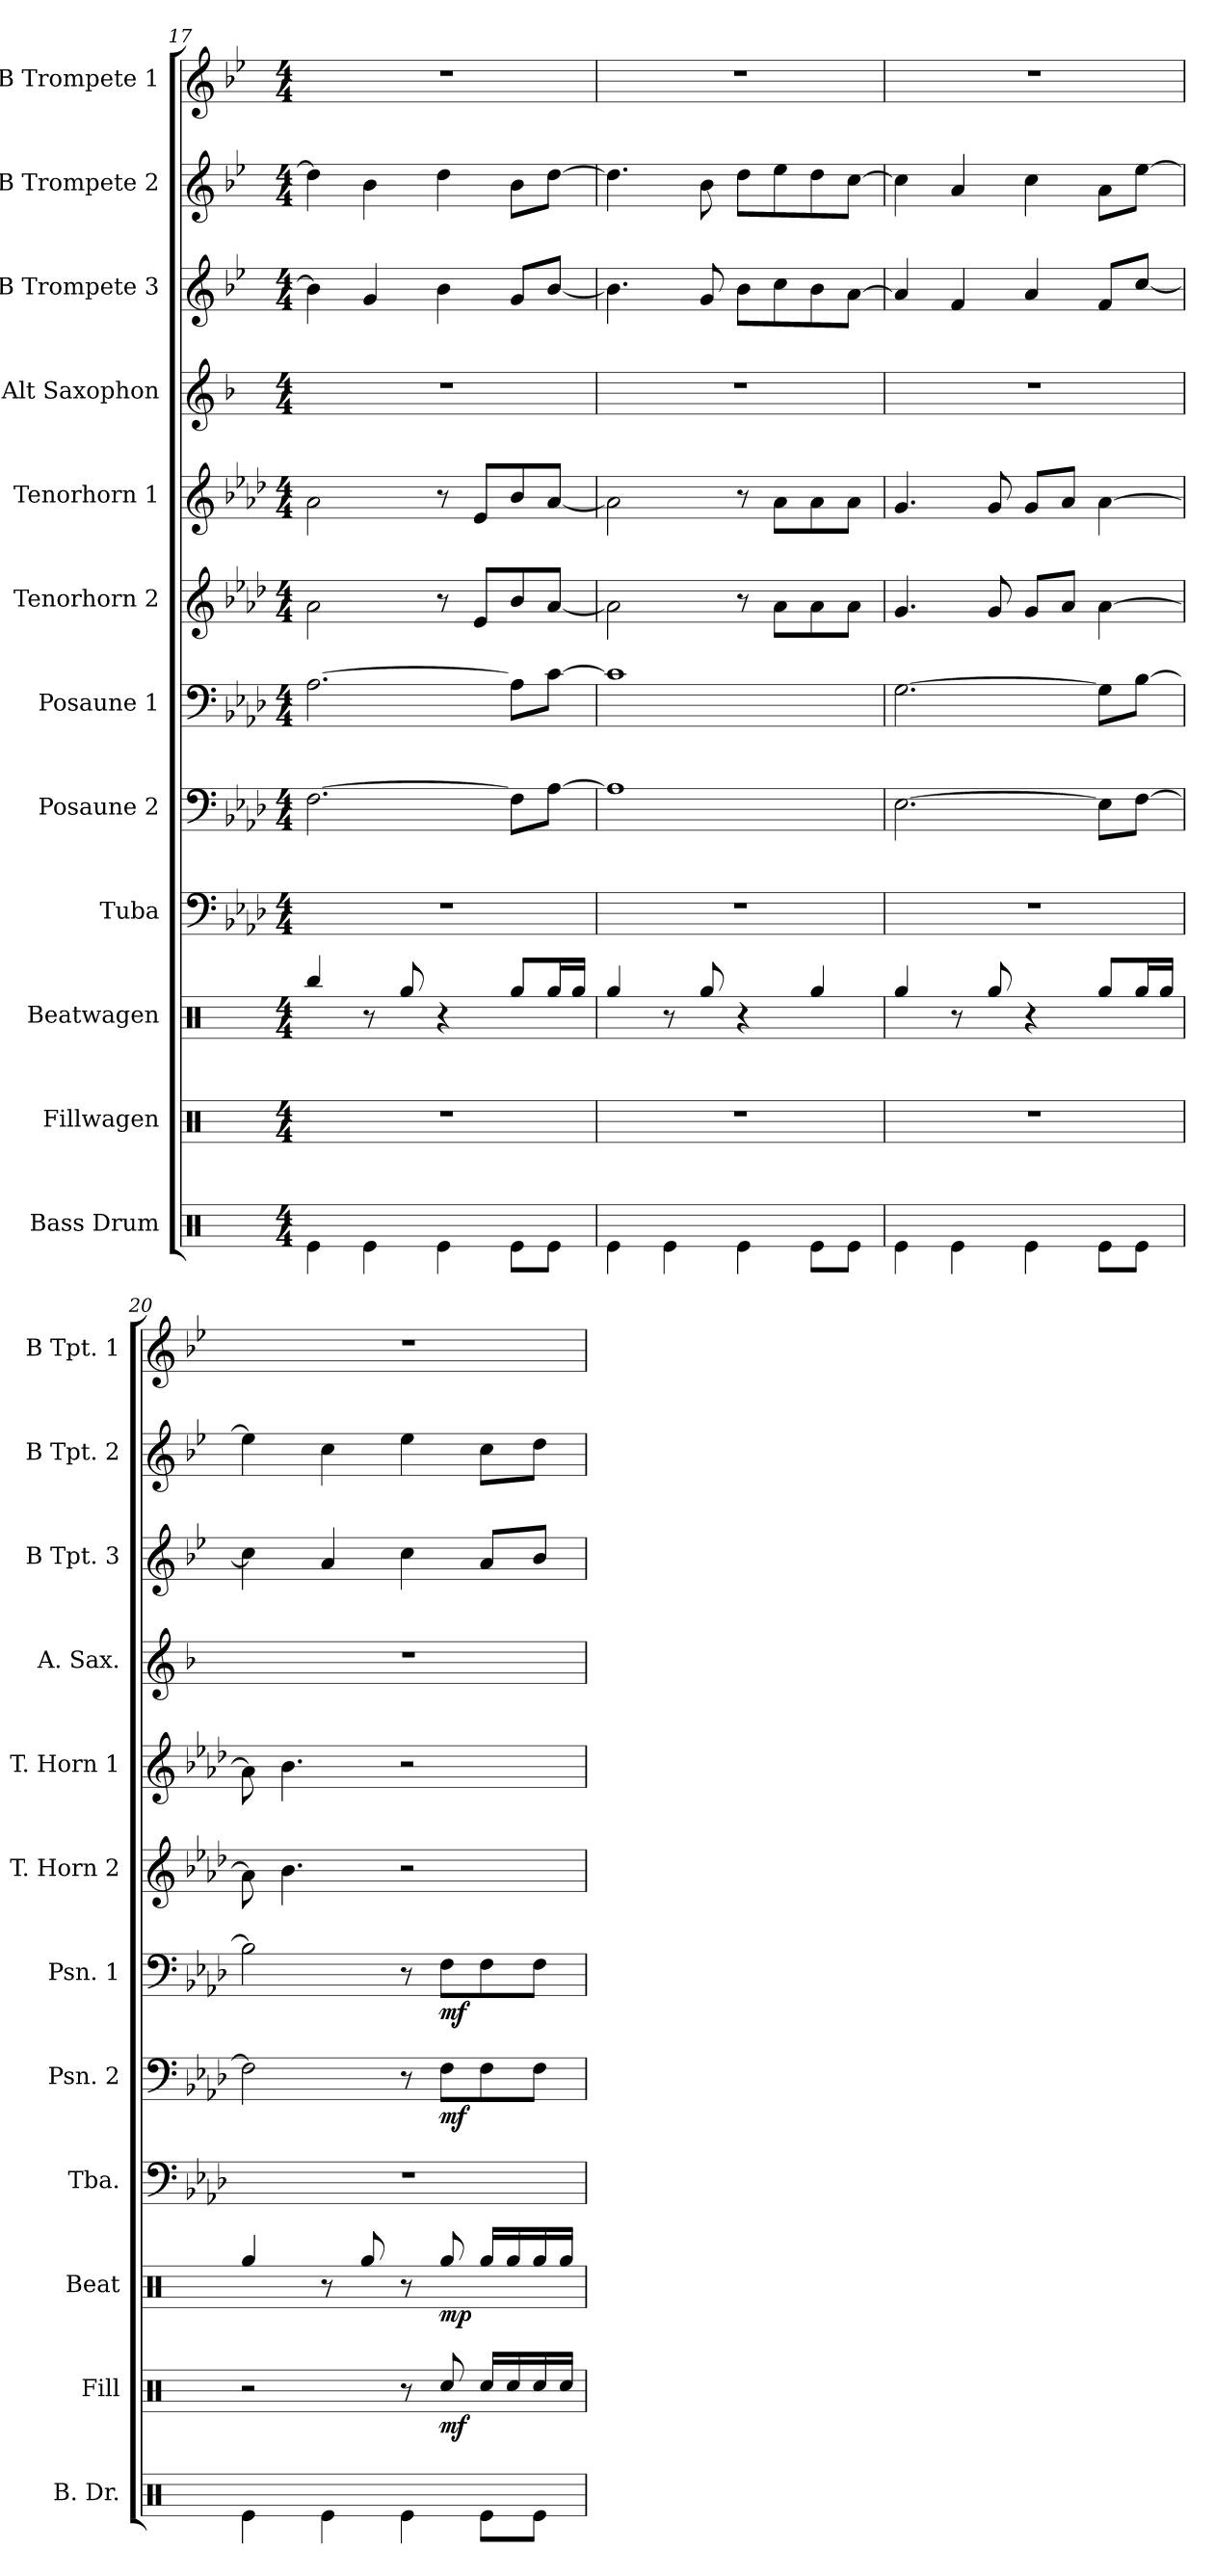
**kern	**kern	**dynam	**kern	**dynam	**kern	**kern	**dynam	**kern	**dynam	**kern	**kern	**kern	**kern	**kern	**kern
*part12	*part11	*part11	*part10	*part10	*part9	*part8	*part8	*part7	*part7	*part6	*part5	*part4	*part3	*part2	*part1
*staff12	*staff11	*staff11	*staff10	*staff10	*staff9	*staff8	*staff8	*staff7	*staff7	*staff6	*staff5	*staff4	*staff3	*staff2	*staff1
*I"Bass Drum	*I"Fillwagen	*	*I"Beatwagen	*	*I"Tuba	*I"Posaune 2	*	*I"Posaune 1	*	*I"Tenorhorn 2	*I"Tenorhorn 1	*I"Alt Saxophon	*I"B Trompete 3	*I"B Trompete 2	*I"B Trompete 1
*I'B. Dr.	*I'Fill	*	*I'Beat	*	*I'Tba.	*I'Psn. 2	*	*I'Psn. 1	*	*I'T. Horn 2	*I'T. Horn 1	*I'A. Sax.	*I'B Tpt. 3	*I'B Tpt. 2	*I'B Tpt. 1
*clefX	*clefX	*	*clefX	*	*clefF4	*clefF4	*	*clefF4	*	*clefG2	*clefG2	*clefG2	*clefG2	*clefG2	*clefG2
*	*	*	*	*	*	*	*	*	*	*ITrd8c14	*ITrd8c14	*ITrd5c9	*ITrd1c2	*ITrd1c2	*ITrd1c2
*k[]	*k[]	*	*k[]	*	*k[b-e-a-d-]	*k[b-e-a-d-]	*	*k[b-e-a-d-]	*	*k[b-e-a-d-]	*k[b-e-a-d-]	*k[b-e-a-d-]	*k[b-e-a-d-]	*k[b-e-a-d-]	*k[b-e-a-d-]
*M4/4	*M4/4	*	*M4/4	*	*M4/4	*M4/4	*	*M4/4	*	*M4/4	*M4/4	*M4/4	*M4/4	*M4/4	*M4/4
=17	=17	=17	=17	=17	=17	=17	=17	=17	=17	=17	=17	=17	=17	=17	=17
4Re\	1r	.	4Rbb/	.	1r	[2.F\	.	[2.A-\	.	2A-\	2A-\	1r	4a-\]	4cc\]	1r
4Re\	.	.	8r	.	.	.	.	.	.	.	.	.	4f/	4a-\	.
.	.	.	8Rgg/	.	.	.	.	.	.	.	.	.	.	.	.
4Re\	.	.	4r	.	.	.	.	.	.	8r	8r	.	4a-\	4cc\	.
.	.	.	.	.	.	.	.	.	.	8E-/L	8E-/L	.	.	.	.
8Re\L	.	.	8Rgg/L	.	.	8F\L]	.	8A-\L]	.	8B-/	8B-/	.	8f/L	8a-\L	.
8Re\J	.	.	16Rgg/L	.	.	[8A-\J	.	[8c\J	.	[8A-/J	[8A-/J	.	[8a-/J	[8cc\J	.
.	.	.	16Rgg/JJ	.	.	.	.	.	.	.	.	.	.	.	.
=18	=18	=18	=18	=18	=18	=18	=18	=18	=18	=18	=18	=18	=18	=18	=18
4Re\	1r	.	4Rgg/	.	1r	1A-]	.	1c]	.	2A-\]	2A-\]	1r	4.a-\]	4.cc\]	1r
4Re\	.	.	8r	.	.	.	.	.	.	.	.	.	.	.	.
.	.	.	8Rgg/	.	.	.	.	.	.	.	.	.	8f/	8a-\	.
4Re\	.	.	4r	.	.	.	.	.	.	8r	8r	.	8a-\L	8cc\L	.
.	.	.	.	.	.	.	.	.	.	8A-\L	8A-\L	.	8b-\	8dd-\	.
8Re\L	.	.	4Rgg/	.	.	.	.	.	.	8A-\	8A-\	.	8a-\	8cc\	.
8Re\J	.	.	.	.	.	.	.	.	.	8A-\J	8A-\J	.	[8g\J	[8b-\J	.
=19	=19	=19	=19	=19	=19	=19	=19	=19	=19	=19	=19	=19	=19	=19	=19
4Re\	1r	.	4Rgg/	.	1r	[2.E-\	.	[2.G\	.	4.G/	4.G/	1r	4g/]	4b-\]	1r
4Re\	.	.	8r	.	.	.	.	.	.	.	.	.	4e-/	4g/	.
.	.	.	8Rgg/	.	.	.	.	.	.	8G/	8G/	.	.	.	.
4Re\	.	.	4r	.	.	.	.	.	.	8G/L	8G/L	.	4g/	4b-\	.
.	.	.	.	.	.	.	.	.	.	8A-/J	8A-/J	.	.	.	.
8Re\L	.	.	8Rgg/L	.	.	8E-\L]	.	8G\L]	.	[4A-\	[4A-\	.	8e-/L	8g\L	.
8Re\J	.	.	16Rgg/L	.	.	[8F\J	.	[8B-\J	.	.	.	.	[8b-/J	[8dd-\J	.
.	.	.	16Rgg/JJ	.	.	.	.	.	.	.	.	.	.	.	.
=20	=20	=20	=20	=20	=20	=20	=20	=20	=20	=20	=20	=20	=20	=20	=20
4Re\	2r	.	4Rgg/	.	1r	2F\]	.	2B-\]	.	8A-\]	8A-\]	1r	4b-\]	4dd-\]	1r
.	.	.	.	.	.	.	.	.	.	4.B-\	4.B-\	.	.	.	.
4Re\	.	.	8r	.	.	.	.	.	.	.	.	.	4g/	4b-\	.
.	.	.	8Rgg/	.	.	.	.	.	.	.	.	.	.	.	.
4Re\	8r	.	8r	.	.	8r	.	8r	.	2r	2r	.	4b-\	4dd-\	.
!	!	!LO:DY:b	!	!LO:DY:b	!	!	!LO:DY:b	!	!LO:DY:b	!	!	!	!	!	!
.	8Rcc/	mf	8Rgg/	mp	.	8F\L	mf	8F\L	mf	.	.	.	.	.	.
8Re\L	16Rcc/LL	.	16Rgg/LL	.	.	8F\	.	8F\	.	.	.	.	8g/L	8b-\L	.
.	16Rcc/	.	16Rgg/	.	.	.	.	.	.	.	.	.	.	.	.
8Re\J	16Rcc/	.	16Rgg/	.	.	8F\J	.	8F\J	.	.	.	.	8a-/J	8cc\J	.
.	16Rcc/JJ	.	16Rgg/JJ	.	.	.	.	.	.	.	.	.	.	.	.
=	=	=	=	=	=	=	=	=	=	=	=	=	=	=	=
*-	*-	*-	*-	*-	*-	*-	*-	*-	*-	*-	*-	*-	*-	*-	*-
